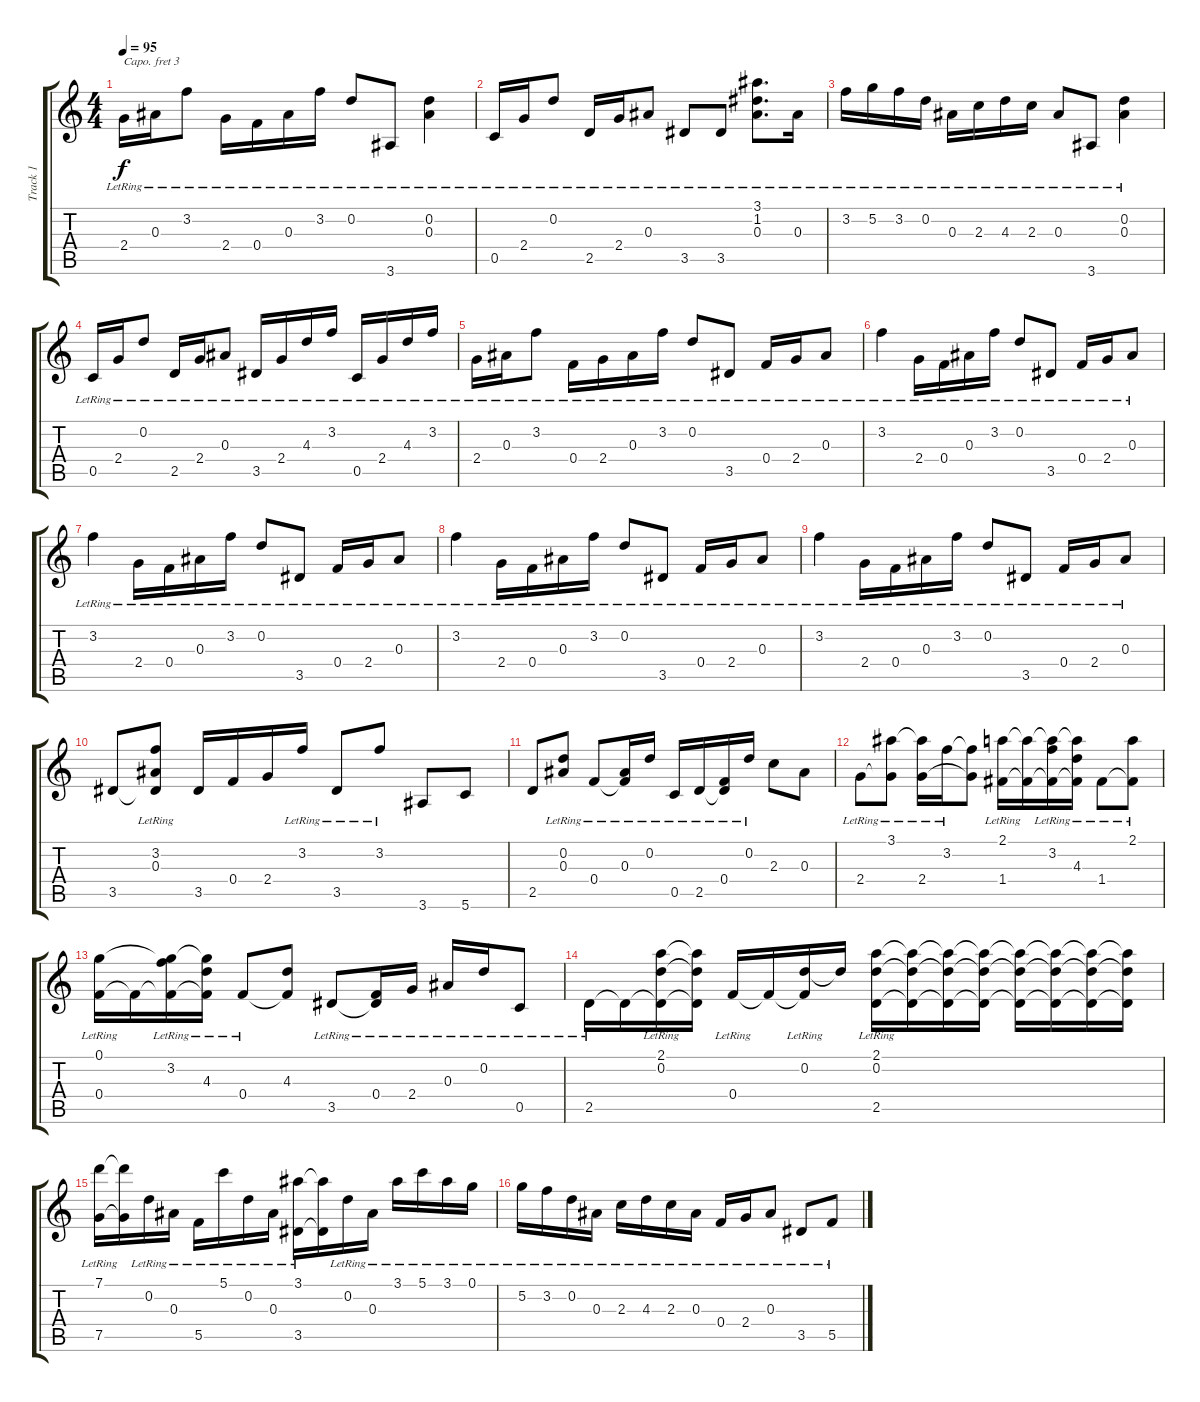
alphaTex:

\track ("Track 1" "Track 1") {instrument electricguitarjazz}
\staff {score tabs}
\capo 3
\tuning (E4 B3 G3 D3 A2 E2) {hide}
\ts (4 4)
\tempo 95
\clef g2
\ks c
2.4{lr}.16{dy f} 0.3{lr}.16 3.2{lr}.8 2.4{lr}.16 0.4{lr}.16 0.3{lr}.16 3.2{lr}.16 0.2{lr}.8 3.6{lr}.8 (0.2{lr} 0.3{lr}).4 |
0.5{lr}.16 2.4{lr}.16 0.2{lr}.8 2.5{lr}.16 2.4{lr}.16 0.3{lr}.8 3.5{lr}.8 3.5{lr}.8 (3.1{lr} 1.2{lr} 0.3{lr}).8{d} 0.3{lr}.16 |
3.2{lr}.16 5.2{lr}.16 3.2{lr}.16 0.2{lr}.16 0.3{lr}.16 2.3{lr}.16 4.3{lr}.16 2.3{lr}.16 0.3{lr}.8 3.6{lr}.8 (0.2{lr} 0.3{lr}).4 |
0.5{lr}.16 2.4{lr}.16 0.2{lr}.8 2.5{lr}.16 2.4{lr}.16 0.3{lr}.8 3.5{lr}.16 2.4{lr}.16 4.3{lr}.16 3.2{lr}.16 0.5{lr}.16 2.4{lr}.16 4.3{lr}.16 3.2{lr}.16 |
2.4{lr}.16 0.3{lr}.16 3.2{lr}.8 0.4{lr}.16 2.4{lr}.16 0.3{lr}.16 3.2{lr}.16 0.2{lr}.8 3.5{lr}.8 0.4{lr}.16 2.4{lr}.16 0.3{lr}.8 |
3.2{lr}.4 2.4{lr}.16 0.4{lr}.16 0.3{lr}.16 3.2{lr}.16 0.2{lr}.8 3.5{lr}.8 0.4{lr}.16 2.4{lr}.16 0.3{lr}.8 |
3.2{lr}.4 2.4{lr}.16 0.4{lr}.16 0.3{lr}.16 3.2{lr}.16 0.2{lr}.8 3.5{lr}.8 0.4{lr}.16 2.4{lr}.16 0.3{lr}.8 |
3.2{lr}.4 2.4{lr}.16 0.4{lr}.16 0.3{lr}.16 3.2{lr}.16 0.2{lr}.8 3.5{lr}.8 0.4{lr}.16 2.4{lr}.16 0.3{lr}.8 |
3.2{lr}.4 2.4{lr}.16 0.4{lr}.16 0.3{lr}.16 3.2{lr}.16 0.2{lr}.8 3.5{lr}.8 0.4{lr}.16 2.4{lr}.16 0.3{lr}.8 |
3.5.8 (3.2{lr} 0.3{lr} 3.5{t}).8 3.5.16 0.4.16 2.4.16 3.2{lr}.16 3.5{lr}.8 3.2{lr}.8 3.6.8 5.6.8 |
2.5.8 (0.2{lr} 0.3{lr}).8 0.4{lr}.8 (0.3{lr} 0.4{t}).16 0.2{lr}.16 0.5{lr}.16 2.5{lr}.16 (0.4{lr} 2.5{t}).16 0.2{lr}.16 2.3.8 0.3.8 |
2.4{lr}.8 (3.1{lr} 2.4{t}).8 (3.1{t} 2.4{lr}).16 3.2{lr}.16 (3.2{t} 2.4{t}).8 (2.1{lr} 1.4{lr}).16 (2.1{t} 1.4{t}).16 (2.1{t} 3.2{lr} 1.4{t}).16 (2.1{t} 4.3{lr} 1.4{t}).16 1.4{lr}.8 (2.1{lr} 1.4{t}).8 |
(0.1{lr} 0.4{lr}).16 0.4{t}.16 (0.1{t} 3.2{lr} 0.4{t}).16 (0.1{t} 4.3{lr} 0.4{t}).16 0.4{lr}.8 (4.3 0.4{t}).8 3.5{lr}.8 (0.4{lr} 3.5{t}).16 2.4{lr}.16 0.3{lr}.16 0.2{lr}.16 0.5{lr}.8 |
2.5{lr}.16 2.5{t}.16 (2.1{lr} 0.2{lr} 2.5{t}).16 (2.1{t} 0.2{t} 2.5{t}).16 0.4{lr}.16 0.4{t}.16 (0.2{lr} 0.4{t}).16 0.2{t}.16 (2.1 0.2 2.5{lr}).16 (2.1{t} 0.2{t} 2.5{t}).16 (2.1{t} 0.2{t} 2.5{t}).16 (2.1{t} 0.2{t} 2.5{t}).16 (2.1{t} 0.2{t} 2.5{t}).16 (2.1{t} 0.2{t} 2.5{t}).16 (2.1{t} 0.2{t} 2.5{t}).16 (2.1{t} 0.2{t} 2.5{t}).16 |
(7.1{lr} 7.5{lr}).16 (7.1{t} 7.5{t}).16 0.2{lr}.16 0.3{lr}.16 5.5{lr}.16 5.1{lr}.16 0.2{lr}.16 0.3{lr}.16 (3.1{lr} 3.5{lr}).16 (3.1{t} 3.5{t}).16 0.2{lr}.16 0.3{lr}.16 3.1{lr}.16 5.1{lr}.16 3.1{lr}.16 0.1{lr}.16 |
5.2{lr}.16 3.2{lr}.16 0.2{lr}.16 0.3{lr}.16 2.3{lr}.16 4.3{lr}.16 2.3{lr}.16 0.3{lr}.16 0.4{lr}.16 2.4{lr}.16 0.3{lr}.8 3.5{lr}.8 5.5{lr}.8
